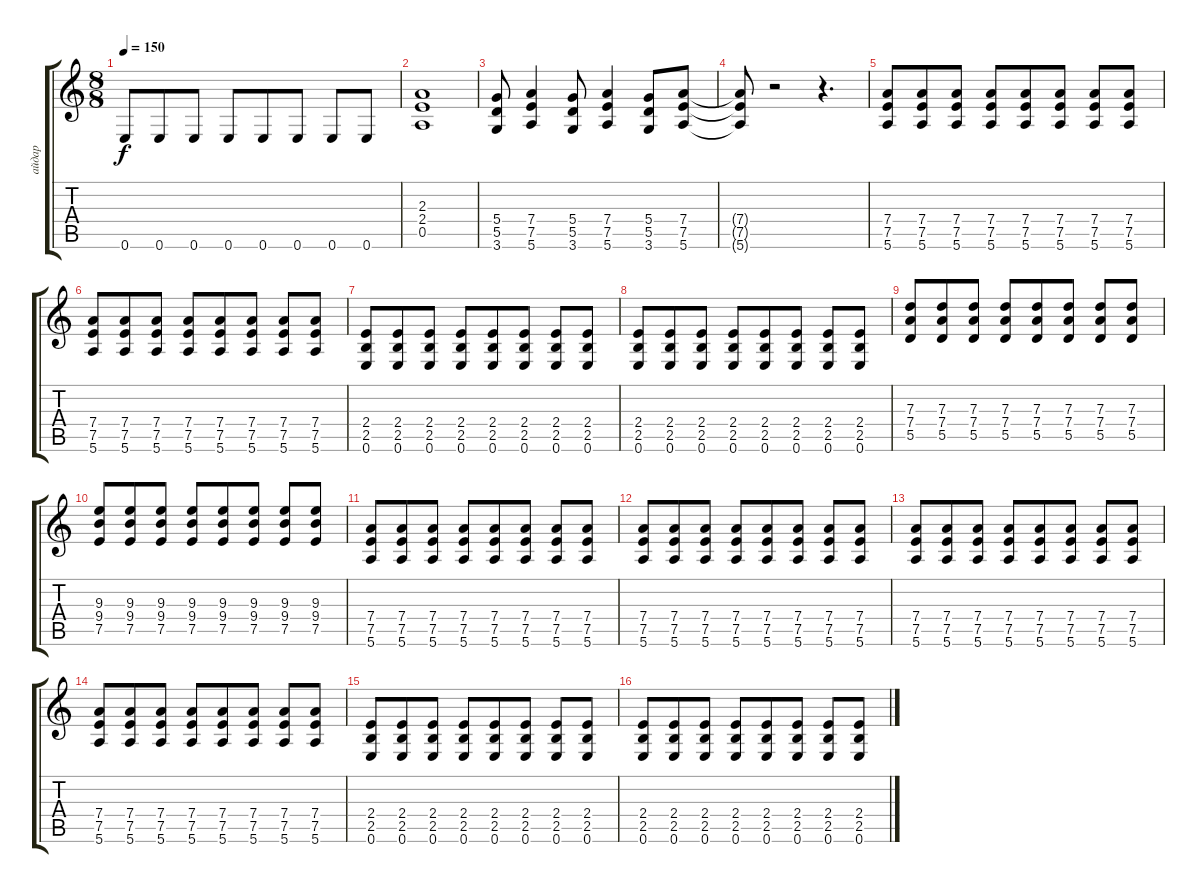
\track ("айдар" "айдар") {instrument distortionguitar}
\staff {score tabs}
\tuning (E4 B3 G3 D3 A2 E2) {hide}
\ts (8 8)
\tempo 150
\clef g2
\ks c
0.6.8{dy f} 0.6.8 0.6.8 0.6.8 0.6.8 0.6.8 0.6.8 0.6.8 |
(2.3 2.4 0.5).1 |
(5.4 5.5 3.6).8 (7.4 7.5 5.6).4 (5.4 5.5 3.6).8 (7.4 7.5 5.6).4 (5.4 5.5 3.6).8 (7.4 7.5 5.6).8 |
(7.4{t} 7.5{t} 5.6{t}).8 r.2 r.4{d} |
(7.4 7.5 5.6).8 (7.4 7.5 5.6).8 (7.4 7.5 5.6).8 (7.4 7.5 5.6).8 (7.4 7.5 5.6).8 (7.4 7.5 5.6).8 (7.4 7.5 5.6).8 (7.4 7.5 5.6).8 |
(7.4 7.5 5.6).8 (7.4 7.5 5.6).8 (7.4 7.5 5.6).8 (7.4 7.5 5.6).8 (7.4 7.5 5.6).8 (7.4 7.5 5.6).8 (7.4 7.5 5.6).8 (7.4 7.5 5.6).8 |
(2.4 2.5 0.6).8 (2.4 2.5 0.6).8 (2.4 2.5 0.6).8 (2.4 2.5 0.6).8 (2.4 2.5 0.6).8 (2.4 2.5 0.6).8 (2.4 2.5 0.6).8 (2.4 2.5 0.6).8 |
(2.4 2.5 0.6).8 (2.4 2.5 0.6).8 (2.4 2.5 0.6).8 (2.4 2.5 0.6).8 (2.4 2.5 0.6).8 (2.4 2.5 0.6).8 (2.4 2.5 0.6).8 (2.4 2.5 0.6).8 |
(7.3 7.4 5.5).8 (7.3 7.4 5.5).8 (7.3 7.4 5.5).8 (7.3 7.4 5.5).8 (7.3 7.4 5.5).8 (7.3 7.4 5.5).8 (7.3 7.4 5.5).8 (7.3 7.4 5.5).8 |
(9.3 9.4 7.5).8 (9.3 9.4 7.5).8 (9.3 9.4 7.5).8 (9.3 9.4 7.5).8 (9.3 9.4 7.5).8 (9.3 9.4 7.5).8 (9.3 9.4 7.5).8 (9.3 9.4 7.5).8 |
(7.4 7.5 5.6).8 (7.4 7.5 5.6).8 (7.4 7.5 5.6).8 (7.4 7.5 5.6).8 (7.4 7.5 5.6).8 (7.4 7.5 5.6).8 (7.4 7.5 5.6).8 (7.4 7.5 5.6).8 |
(7.4 7.5 5.6).8 (7.4 7.5 5.6).8 (7.4 7.5 5.6).8 (7.4 7.5 5.6).8 (7.4 7.5 5.6).8 (7.4 7.5 5.6).8 (7.4 7.5 5.6).8 (7.4 7.5 5.6).8 |
(7.4 7.5 5.6).8 (7.4 7.5 5.6).8 (7.4 7.5 5.6).8 (7.4 7.5 5.6).8 (7.4 7.5 5.6).8 (7.4 7.5 5.6).8 (7.4 7.5 5.6).8 (7.4 7.5 5.6).8 |
(7.4 7.5 5.6).8 (7.4 7.5 5.6).8 (7.4 7.5 5.6).8 (7.4 7.5 5.6).8 (7.4 7.5 5.6).8 (7.4 7.5 5.6).8 (7.4 7.5 5.6).8 (7.4 7.5 5.6).8 |
(2.4 2.5 0.6).8 (2.4 2.5 0.6).8 (2.4 2.5 0.6).8 (2.4 2.5 0.6).8 (2.4 2.5 0.6).8 (2.4 2.5 0.6).8 (2.4 2.5 0.6).8 (2.4 2.5 0.6).8 |
(2.4 2.5 0.6).8 (2.4 2.5 0.6).8 (2.4 2.5 0.6).8 (2.4 2.5 0.6).8 (2.4 2.5 0.6).8 (2.4 2.5 0.6).8 (2.4 2.5 0.6).8 (2.4 2.5 0.6).8
